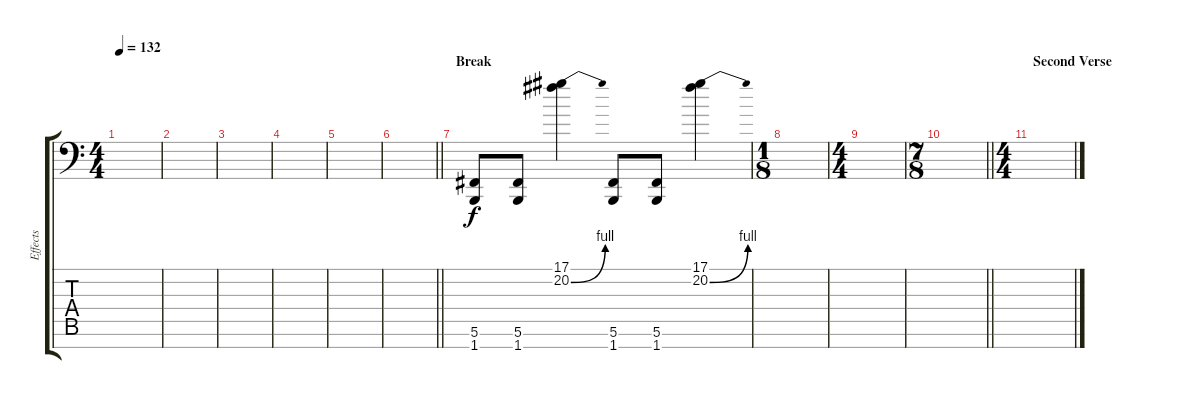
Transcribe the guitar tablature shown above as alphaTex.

\track ("Effects" "Effects") {instrument lead2sawtooth}
\staff {score tabs}
\tuning (Eb4 Bb3 Gb3 Db3 Ab2 Db2 Bb1) {hide}
\ts (4 4)
\tempo 132
\clef f4
\ks c
|
|
|
|
|
\barLineRight lightlight
|
\section ("" "Break")
(5.6 1.7).8 (5.6 1.7).8 (17.1 20.2{be (bend 0 0 60 4)}).4 (5.6 1.7).8 (5.6 1.7).8 (17.1 20.2{be (bend 0 0 60 4)}).4 |
\ts (1 8)
|
\ts (4 4)
|
\ts (7 8)
\barLineRight lightlight
|
\ts (4 4)
\section ("" "Second Verse")
